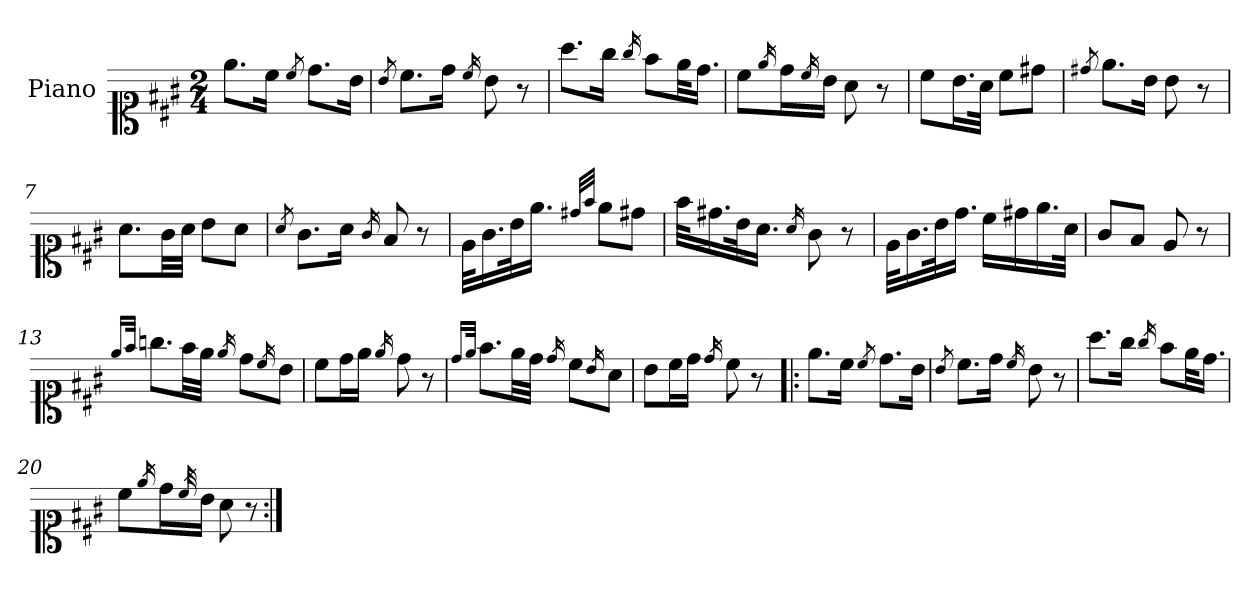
**kern
*part1
*staff1
*I"Piano
*I'Pno.
*clefC1
*k[f#c#g#]
*M2/4
=1
8.ee\L
16cc#\Jk
8qcc#/
8.dd\L
16b\Jk
=2
8qb/
8.cc#\L
16dd\Jk
16qcc#/
8b\
8r
=3
8.aa\L
16gg#\Jk
16qgg#/
8ff#\L
32ee\KL
16.dd\JJ
=4
8cc#\L
16qee/
16dd\L
16qcc#/
16b\JJ
8a\
8r
=5
8cc#\L
16.b\L
32a\JJk
8cc#\L
8dd#X\J
=6
8qdd#X/
8.ee\L
16b\Jk
8b\
8r
!!LO:LB:g=z
=7
8.a\L
32g#\LL
32a\JJJ
8b\L
8a\J
=8
8qa/
8.g#\L
16a\Jk
16qg#/
8f#/
8r
=9
32e\KLL
16.g#\
32b\K
16.ee\JJ
32qdd#X/LLL
32qff#/JJJ
8ee\L
8dd#\J
=10
32ff#\KLL
16.dd#X\
32b\K
16.a\JJ
16qa/
8g#\
8r
=11
32e\KLL
16.g#\
32b\K
16.dd\JJ
16cc#\LL
16dd#X\
16.ee\
32a\JJk
!!LO:LB:g=z
=12
8g#/L
8f#/J
8e/
8r
=13
16qee/LL
32qff#/JJk
8.ggn\L
32ff#\LL
32ee\JJJ
16qee/
8dd\L
16qcc#/
8b\J
=14
8cc#\L
16dd\L
16ee\JJ
16qee/
8dd\
8r
=15
16qdd/LL
32qee/JJk
8.ff#\L
32ee\LL
32dd\JJJ
16qdd/
8cc#\L
16qb/
8a\J
=16
8b\L
16cc#\L
16dd\JJ
16qdd/
8cc#\
8r
!!LO:LB:g=z
=17!|:
8.ee\L
16cc#\Jk
8qcc#/
8.dd\L
16b\Jk
=18
8qb/
8.cc#\L
16dd\Jk
16qcc#/
8b\
8r
=19
8.aa\L
16gg#\Jk
16qgg#/
8ff#\L
32ee\KL
16.dd\JJ
=20
8cc#\L
16qee/
16dd\L
32qcc#/
16b\JJ
8a\
8r
=:|!
*-
